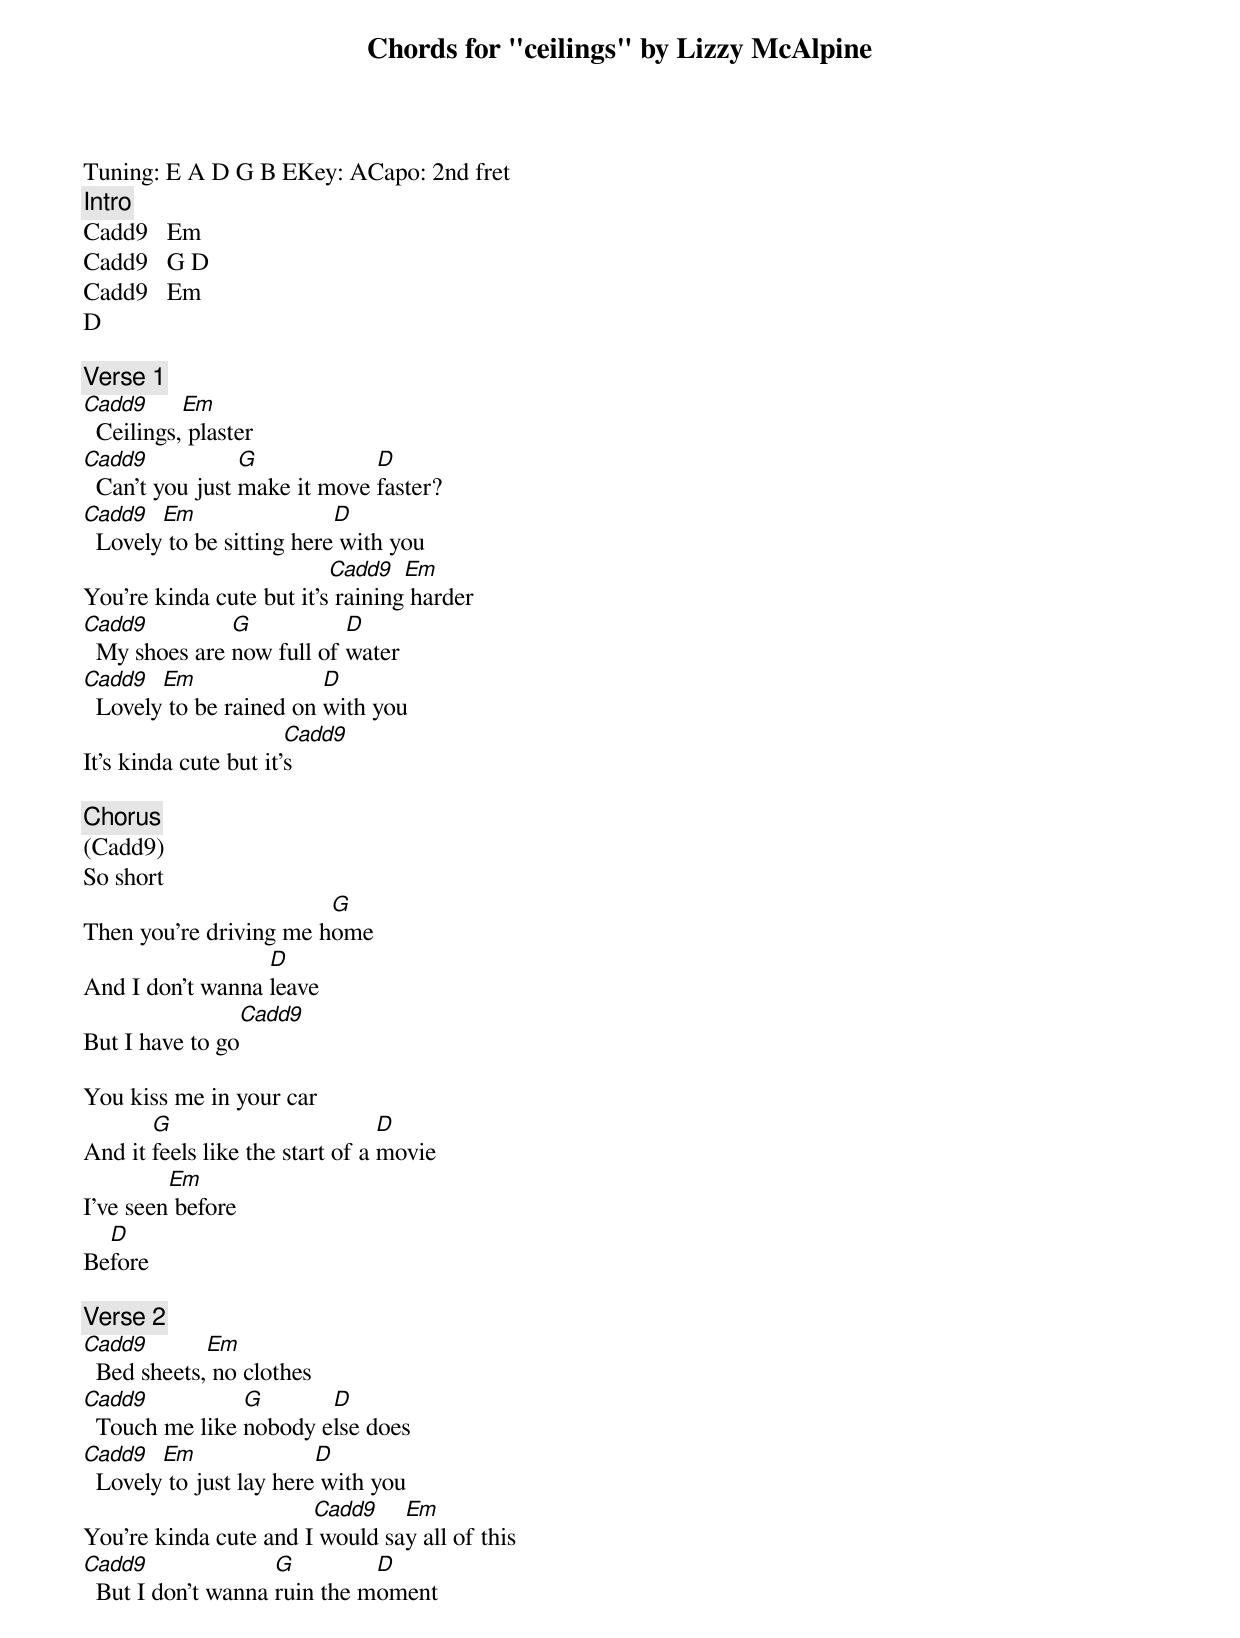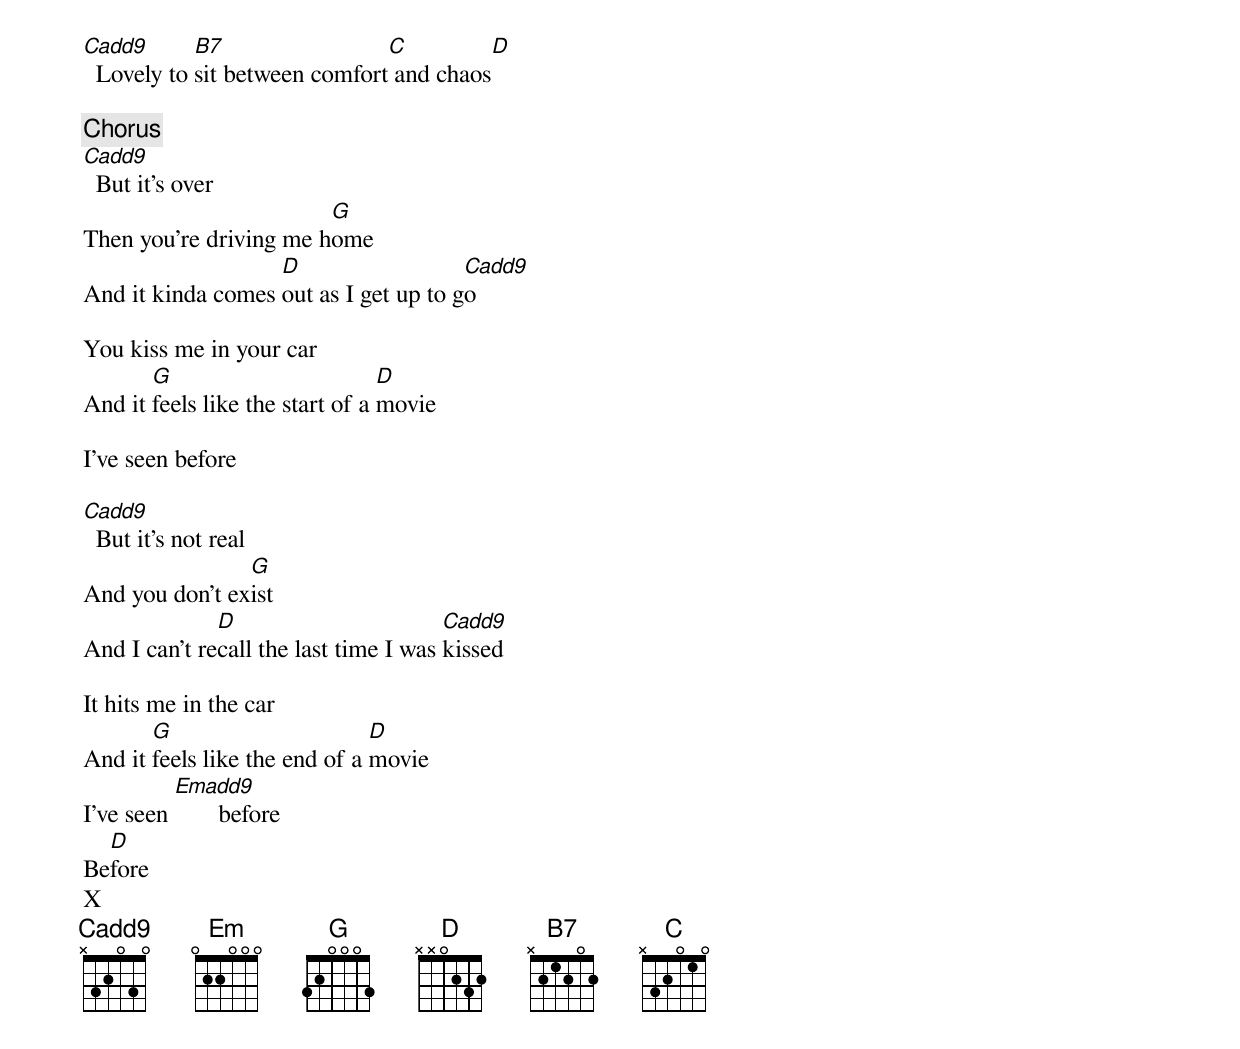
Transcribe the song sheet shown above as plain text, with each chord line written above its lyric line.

Chords for "ceilings" by Lizzy McAlpine

Tuning: E A D G B EKey: ACapo: 2nd fret
[Intro]
Cadd9   Em
Cadd9   G D
Cadd9   Em
D

[Verse 1]
Cadd9      Em
  Ceilings, plaster
Cadd9            G            D
  Can't you just make it move faster?
Cadd9   Em                 D
  Lovely to be sitting here with you
                          Cadd9   Em
You're kinda cute but it's raining harder
Cadd9          G           D
  My shoes are now full of water
Cadd9   Em               D
  Lovely to be rained on with you
                       Cadd9
It's kinda cute but it's

[Chorus]
(Cadd9)
So short
                        G
Then you're driving me home
                  D
And I don't wanna leave
                Cadd9
But I have to go

You kiss me in your car
       G                         D
And it feels like the start of a movie
         Em
I've seen before
  D
Before

[Verse 2]
Cadd9        Em
  Bed sheets, no clothes
Cadd9           G       D
  Touch me like nobody else does
Cadd9   Em               D
  Lovely to just lay here with you
                       Cadd9    Em
You're kinda cute and I would say all of this
Cadd9               G         D
  But I don't wanna ruin the moment
Cadd9       B7                 C          D
  Lovely to sit between comfort and chaos

[Chorus]
Cadd9
  But it's over
                        G
Then you're driving me home
                   D                   Cadd9
And it kinda comes out as I get up to go

You kiss me in your car
       G                         D
And it feels like the start of a movie

I've seen before

Cadd9
  But it's not real
                G
And you don't exist
              D                        Cadd9
And I can't recall the last time I was kissed

It hits me in the car
       G                       D
And it feels like the end of a movie
          Emadd9
I've seen        before
  D
Before
X
